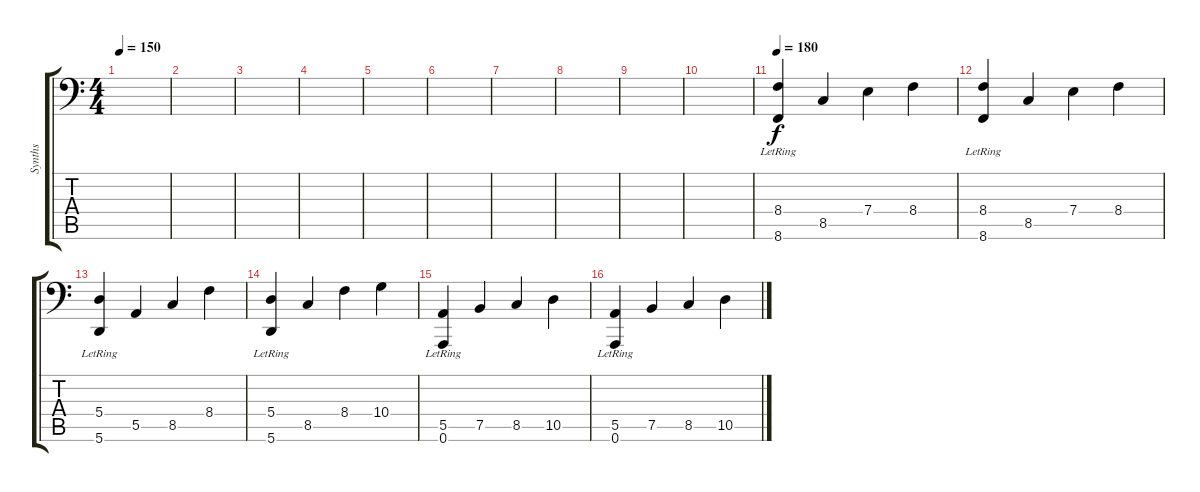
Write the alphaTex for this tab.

\track ("Synths" "Synths") {instrument lead2sawtooth}
\staff {score tabs}
\tuning (B3 Gb3 D3 A2 E2 A1) {hide}
\ts (4 4)
\tempo 150
\clef f4
\ks c
|
|
|
|
|
|
|
|
|
|
\tempo 180
(8.4 8.6{lr}).4{volume 16} 8.5.4 7.4.4 8.4.4 |
(8.4 8.6{lr}).4 8.5.4 7.4.4 8.4.4 |
(5.4 5.6{lr}).4 5.5.4 8.5.4 8.4.4 |
(5.4 5.6{lr}).4 8.5.4 8.4.4 10.4.4 |
(5.5 0.6{lr}).4 7.5.4 8.5.4 10.5.4 |
(5.5 0.6{lr}).4 7.5.4 8.5.4 10.5.4
